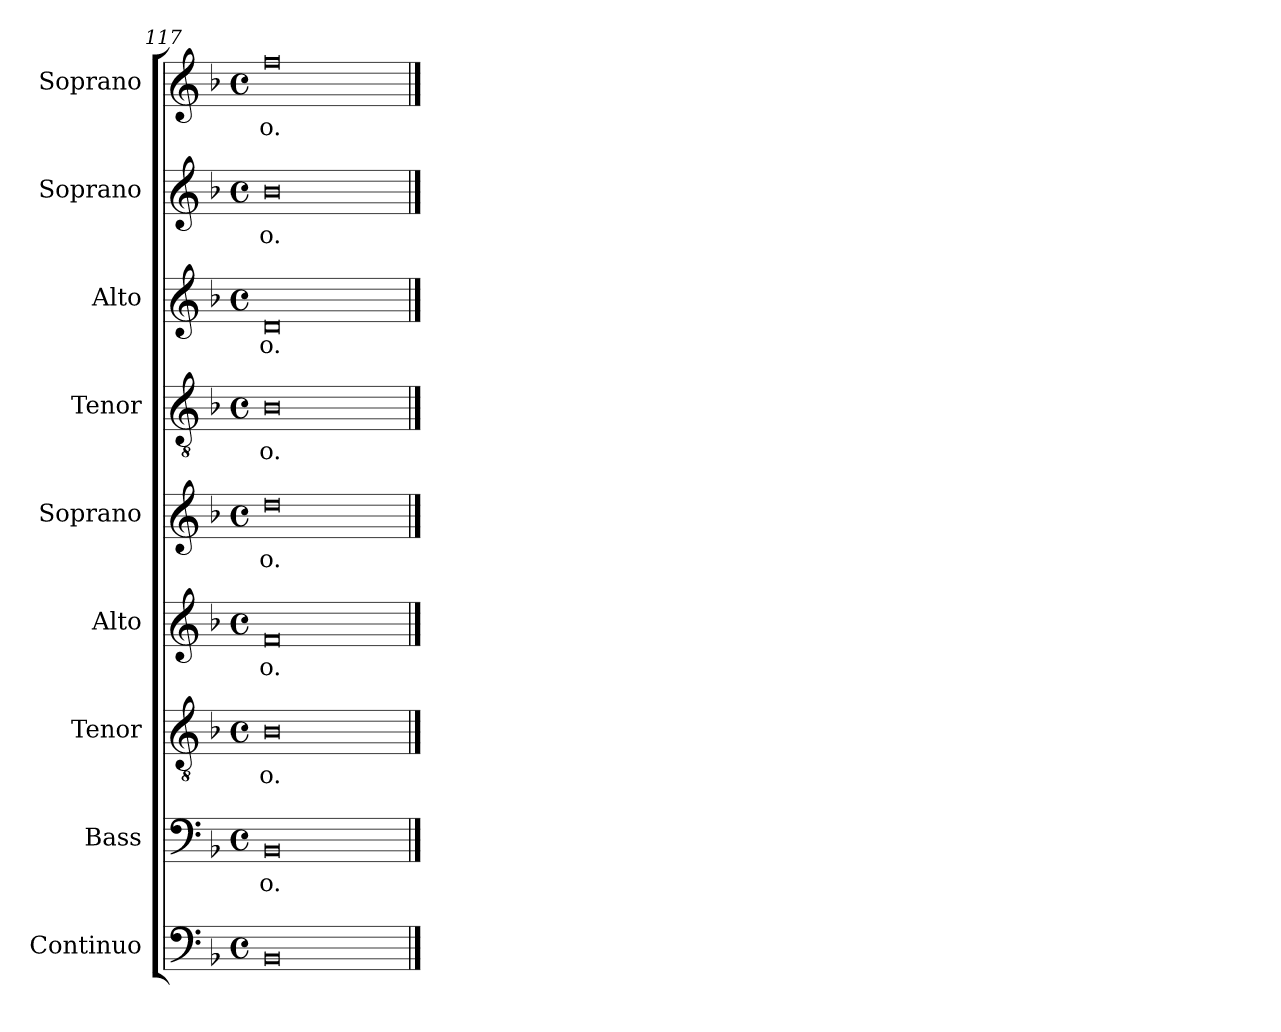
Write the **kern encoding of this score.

**kern	**kern	**text	**kern	**text	**kern	**text	**kern	**text	**kern	**text	**kern	**text	**kern	**text	**kern	**text
*part9	*part8	*part8	*part7	*part7	*part6	*part6	*part5	*part5	*part4	*part4	*part3	*part3	*part2	*part2	*part1	*part1
*staff9	*staff8	*staff8	*staff7	*staff7	*staff6	*staff6	*staff5	*staff5	*staff4	*staff4	*staff3	*staff3	*staff2	*staff2	*staff1	*staff1
*I"Continuo	*I"Bass	*	*I"Tenor	*	*I"Alto	*	*I"Soprano	*	*I"Tenor	*	*I"Alto	*	*I"Soprano	*	*I"Soprano	*
*I'Cont.	*I'B.	*	*I'T.	*	*I'A.	*	*I'S.	*	*I'T.	*	*I'A.	*	*I'S.	*	*I'S.	*
*clefF4	*clefF4	*	*clefGv2	*	*clefG2	*	*clefG2	*	*clefGv2	*	*clefG2	*	*clefG2	*	*clefG2	*
*	*	*	*ITrd7c12	*	*	*	*	*	*ITrd7c12	*	*	*	*	*	*	*
*k[b-]	*k[b-]	*	*k[b-]	*	*k[b-]	*	*k[b-]	*	*k[b-]	*	*k[b-]	*	*k[b-]	*	*k[b-]	*
*F:	*F:	*	*F:	*	*F:	*	*F:	*	*F:	*	*F:	*	*F:	*	*F:	*
*M4/4	*M4/4	*	*M4/4	*	*M4/4	*	*M4/4	*	*M4/4	*	*M4/4	*	*M4/4	*	*M4/4	*
*met(c)	*met(c)	*	*met(c)	*	*met(c)	*	*met(c)	*	*met(c)	*	*met(c)	*	*met(c)	*	*met(c)	*
=117	=117	=117	=117	=117	=117	=117	=117	=117	=117	=117	=117	=117	=117	=117	=117	=117
!	!	!LO:LY:b:color=#000000	!	!	!	!	!	!	!	!	!	!	!	!	!	!
!	!	!	!	!LO:LY:b:color=#000000	!	!	!	!	!	!	!	!	!	!	!	!
!	!	!	!	!	!	!LO:LY:b:color=#000000	!	!	!	!	!	!	!	!	!	!
!	!	!	!	!	!	!	!	!LO:LY:b:color=#000000	!	!	!	!	!	!	!	!
!	!	!	!	!	!	!	!	!	!	!LO:LY:b:color=#000000	!	!	!	!	!	!
!	!	!	!	!	!	!	!	!	!	!	!	!LO:LY:b:color=#000000	!	!	!	!
!	!	!	!	!	!	!	!	!	!	!	!	!	!	!LO:LY:b:color=#000000	!	!
!	!	!	!	!	!	!	!	!	!	!	!	!	!	!	!	!LO:LY:b:color=#000000
0BB-i	0BB-i	-o.	0BB-i	-o.	0fi	-o.	0ddi	-o.	0BB-i	-o.	0di	-o.	0b-i	-o.	0ffi	-o.
==	==	==	==	==	==	==	==	==	==	==	==	==	==	==	==	==
*-	*-	*-	*-	*-	*-	*-	*-	*-	*-	*-	*-	*-	*-	*-	*-	*-
